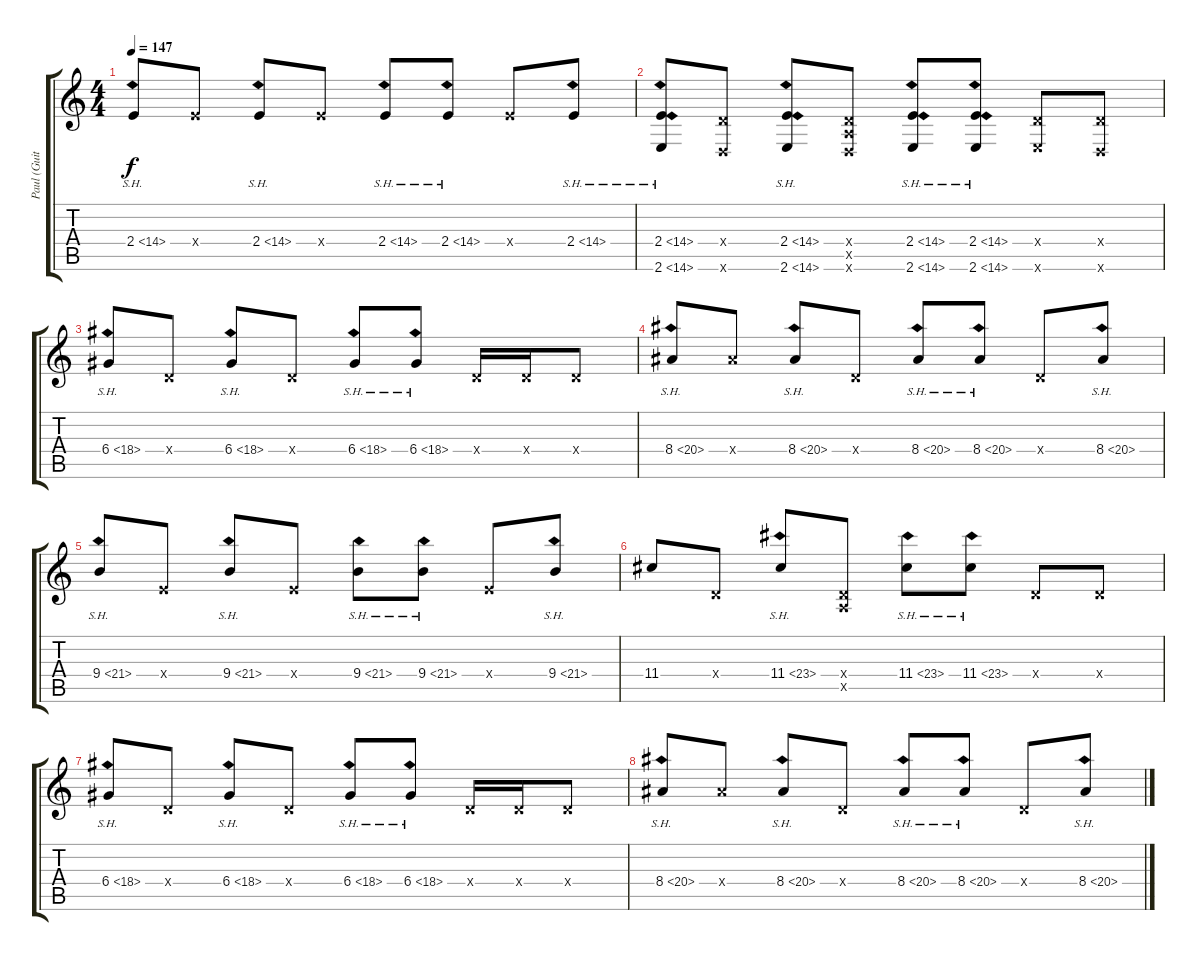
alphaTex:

\track ("Paul (Guitar 2)" "Paul (Guit") {instrument distortionguitar}
\staff {score tabs}
\tuning (E4 B3 G3 D3 A2 D2) {hide}
\ts (4 4)
\tempo 147
\clef g2
\ks c
2.4{sh 12}.8{dy f} 2.4{x}.8 2.4{sh 12}.8 2.4{x}.8 2.4{sh 12}.8 2.4{sh 12}.8 2.4{x}.8 2.4{sh 12}.8 |
(2.4{sh 12} 2.6{sh 12}).8 (0.4{x} 0.6{x}).8 (2.4{sh 12} 2.6{sh 12}).8 (0.4{x} 0.5{x} 0.6{x}).8 (2.4{sh 12} 2.6{sh 12}).8 (2.4{sh 12} 2.6{sh 12}).8 (0.4{x} 2.6{x}).8 (0.4{x} 0.6{x}).8 |
6.4{sh 12}.8{volume 11} 0.4{x}.8 6.4{sh 12}.8 0.4{x}.8 6.4{sh 12}.8 6.4{sh 12}.8 0.4{x}.16 0.4{x}.16 0.4{x}.8 |
8.4{sh 12}.8 8.4{x}.8 8.4{sh 12}.8 0.4{x}.8 8.4{sh 12}.8 8.4{sh 12}.8 0.4{x}.8 8.4{sh 12}.8 |
9.4{sh 12}.8 2.4{x}.8 9.4{sh 12}.8 2.4{x}.8 9.4{sh 12}.8 9.4{sh 12}.8 2.4{x}.8 9.4{sh 12}.8 |
11.4.8 0.4{x}.8 11.4{sh 12}.8 (0.4{x} 0.5{x}).8 11.4{sh 12}.8 11.4{sh 12}.8 0.4{x}.8 0.4{x}.8 |
6.4{sh 12}.8{volume 11} 0.4{x}.8 6.4{sh 12}.8 0.4{x}.8 6.4{sh 12}.8 6.4{sh 12}.8 0.4{x}.16 0.4{x}.16 0.4{x}.8 |
8.4{sh 12}.8 8.4{x}.8 8.4{sh 12}.8 0.4{x}.8 8.4{sh 12}.8 8.4{sh 12}.8 0.4{x}.8 8.4{sh 12}.8
